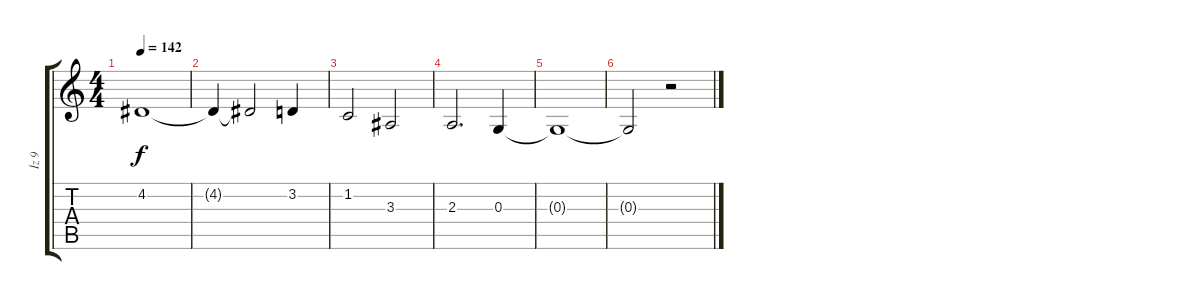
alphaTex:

\track ("İz 9" "İz 9") {instrument cello}
\staff {score tabs}
\tuning (E4 B3 G3 D3 A2 E2) {hide}
\ts (4 4)
\tempo 142
\clef g2
\ks c
4.2.1{dy f} |
4.2{t}.4 4.2{t}.2 3.2.4 |
1.2.2 3.3.2 |
2.3.2{d} 0.3.4 |
0.3{t}.1 |
0.3{t}.2 r.2
